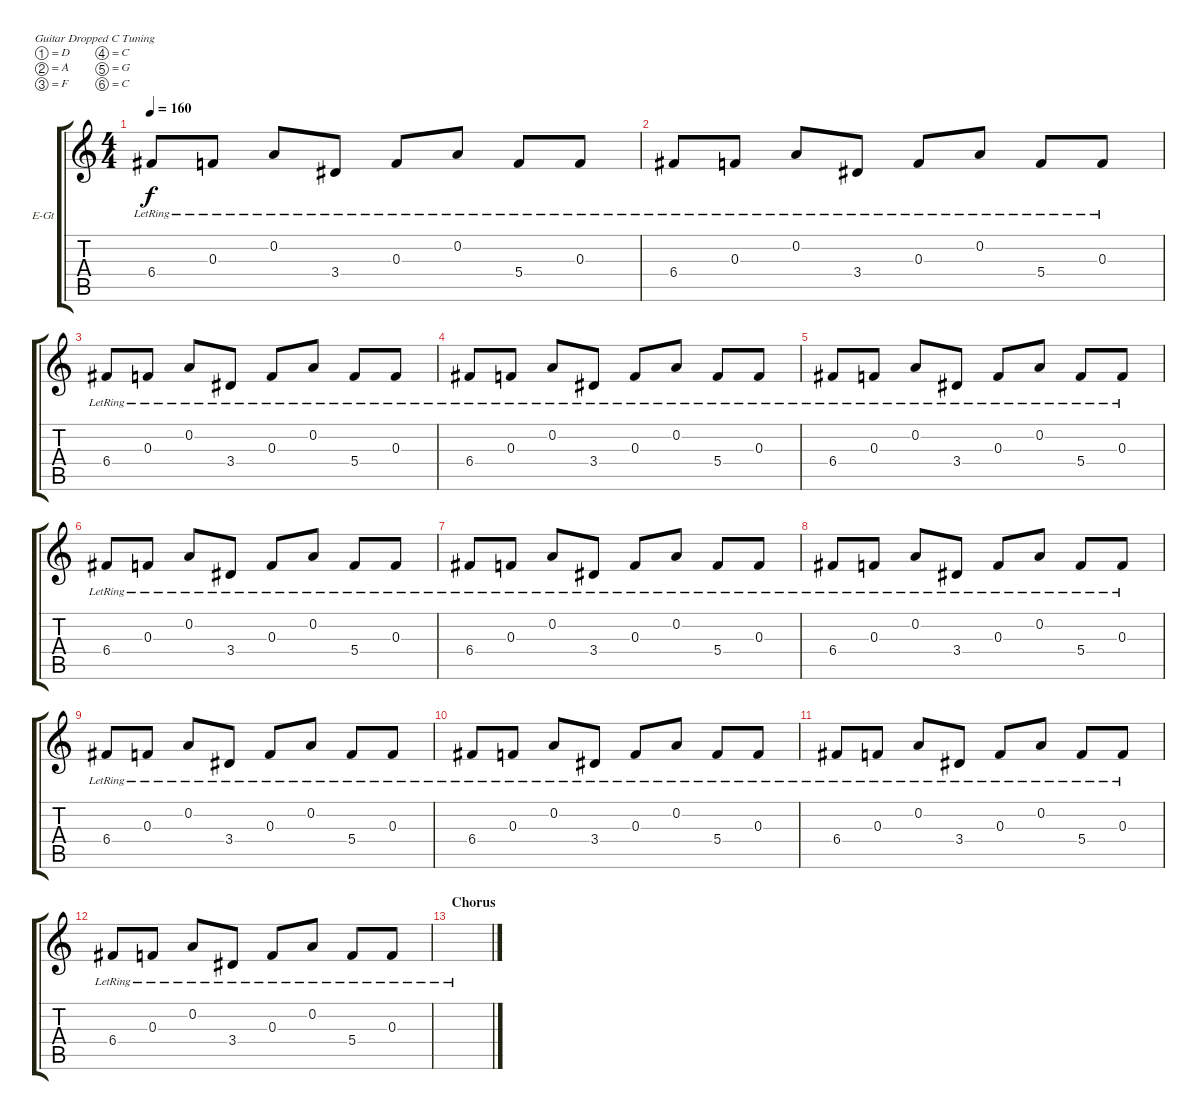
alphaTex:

\bracketExtendMode groupsimilarinstruments
\firstSystemTrackNameOrientation horizontal
\otherSystemsTrackNameOrientation horizontal
\track ("James Hetfield (Clean)" "E-Gt") {instrument electricguitarclean}
\staff {score tabs}
\tuning (D4 A3 F3 C3 G2 C2)
\ts (4 4)
\tempo 160
\clef g2
\scale
0.333333
\ks c
6.4{lr}.8{dy f} 0.3{lr}.8 0.2{lr}.8 3.4{lr}.8 0.3{lr}.8 0.2{lr}.8 5.4{lr}.8 0.3{lr}.8 |
\scale
0.333333 6.4{lr}.8 0.3{lr}.8 0.2{lr}.8 3.4{lr}.8 0.3{lr}.8 0.2{lr}.8 5.4{lr}.8 0.3{lr}.8 |
\scale
0.333333 6.4{lr}.8 0.3{lr}.8 0.2{lr}.8 3.4{lr}.8 0.3{lr}.8 0.2{lr}.8 5.4{lr}.8 0.3{lr}.8 |
\scale
0.333333 6.4{lr}.8 0.3{lr}.8 0.2{lr}.8 3.4{lr}.8 0.3{lr}.8 0.2{lr}.8 5.4{lr}.8 0.3{lr}.8 |
\scale
0.333333 6.4{lr}.8 0.3{lr}.8 0.2{lr}.8 3.4{lr}.8 0.3{lr}.8 0.2{lr}.8 5.4{lr}.8 0.3{lr}.8 |
\scale
0.333333 6.4{lr}.8 0.3{lr}.8 0.2{lr}.8 3.4{lr}.8 0.3{lr}.8 0.2{lr}.8 5.4{lr}.8 0.3{lr}.8 |
\scale
0.333333 6.4{lr}.8 0.3{lr}.8 0.2{lr}.8 3.4{lr}.8 0.3{lr}.8 0.2{lr}.8 5.4{lr}.8 0.3{lr}.8 |
\scale
0.333333 6.4{lr}.8 0.3{lr}.8 0.2{lr}.8 3.4{lr}.8 0.3{lr}.8 0.2{lr}.8 5.4{lr}.8 0.3{lr}.8 |
\scale
0.333333 6.4{lr}.8 0.3{lr}.8 0.2{lr}.8 3.4{lr}.8 0.3{lr}.8 0.2{lr}.8 5.4{lr}.8 0.3{lr}.8 |
\scale
0.333333 6.4{lr}.8 0.3{lr}.8 0.2{lr}.8 3.4{lr}.8 0.3{lr}.8 0.2{lr}.8 5.4{lr}.8 0.3{lr}.8 |
\scale
0.333333 6.4{lr}.8 0.3{lr}.8 0.2{lr}.8 3.4{lr}.8 0.3{lr}.8 0.2{lr}.8 5.4{lr}.8 0.3{lr}.8 |
\scale
0.333333 6.4{lr}.8 0.3{lr}.8 0.2{lr}.8 3.4{lr}.8 0.3{lr}.8 0.2{lr}.8 5.4{lr}.8 0.3{lr}.8 |
\section ("" "Chorus")
\scale
0.333333 |
\scale
0.333333 |
\scale
0.333333 |
\scale
0.333333
